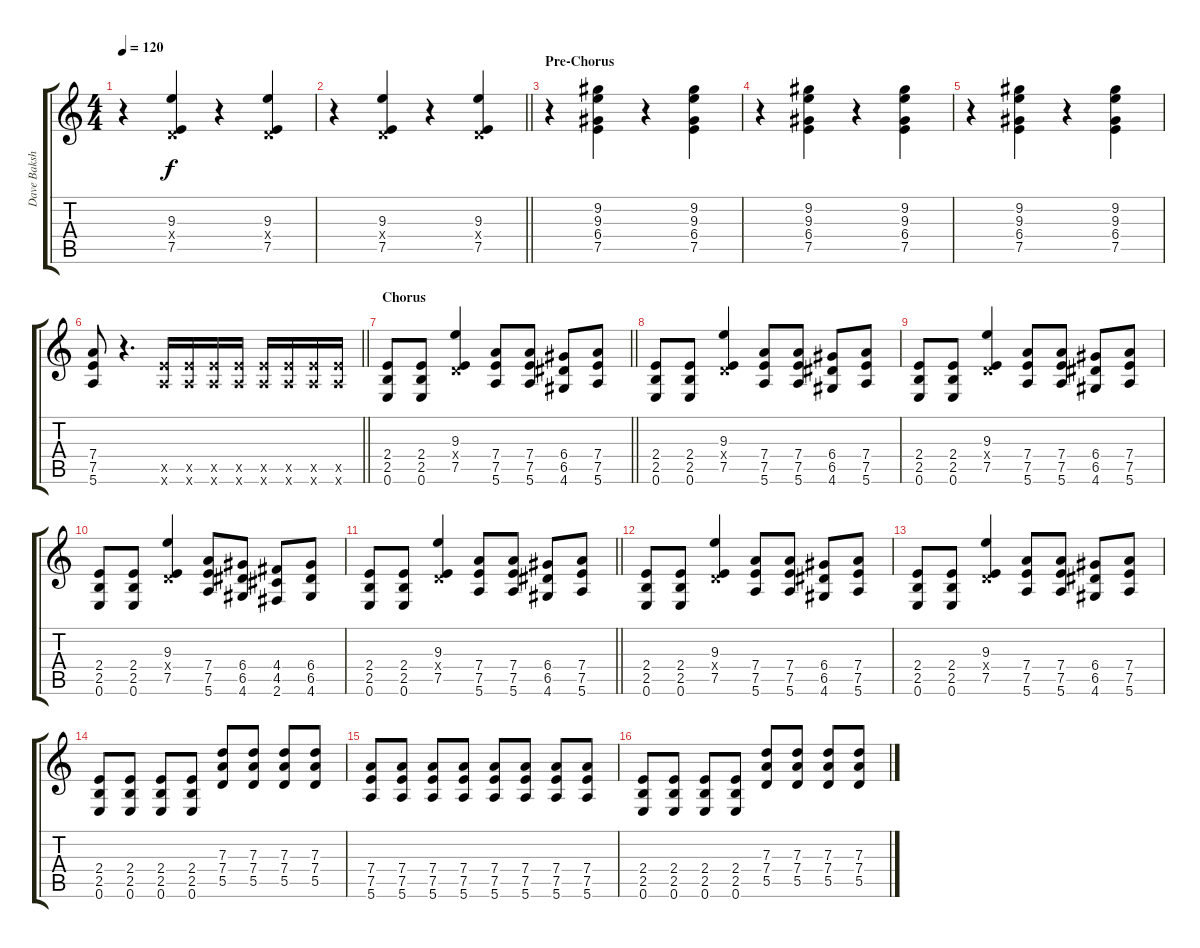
\track ("Dave Baksh" "Dave Baksh") {instrument electricguitarclean}
\staff {score tabs}
\tuning (E4 B3 G3 D3 A2 E2) {hide}
\ts (4 4)
\tempo 120
\clef g2
\ks c
r.4{dy f} (9.3 0.4{x} 7.5).4 r.4 (9.3 0.4{x} 7.5).4 |
\barLineRight lightlight
r.4 (9.3 0.4{x} 7.5).4 r.4 (9.3 0.4{x} 7.5).4 |
\section ("" "Pre-Chorus")
r.4 (9.2 9.3 6.4 7.5).4 r.4 (9.2 9.3 6.4 7.5).4 |
r.4 (9.2 9.3 6.4 7.5).4 r.4 (9.2 9.3 6.4 7.5).4 |
r.4 (9.2 9.3 6.4 7.5).4 r.4 (9.2 9.3 6.4 7.5).4 |
\barLineRight lightlight
(7.4 7.5 5.6).8 r.4{d} (7.5{x} 5.6{x}).16 (7.5{x} 5.6{x}).16 (7.5{x} 5.6{x}).16 (7.5{x} 5.6{x}).16 (7.5{x} 5.6{x}).16 (7.5{x} 5.6{x}).16 (7.5{x} 5.6{x}).16 (7.5{x} 5.6{x}).16 |
\section ("" "Chorus")
\barLineRight lightlight
(2.4 2.5 0.6).8 (2.4 2.5 0.6).8 (9.3 0.4{x} 7.5).4 (7.4 7.5 5.6).8 (7.4 7.5 5.6).8 (6.4 6.5 4.6).8 (7.4 7.5 5.6).8 |
(2.4 2.5 0.6).8 (2.4 2.5 0.6).8 (9.3 0.4{x} 7.5).4 (7.4 7.5 5.6).8 (7.4 7.5 5.6).8 (6.4 6.5 4.6).8 (7.4 7.5 5.6).8 |
(2.4 2.5 0.6).8 (2.4 2.5 0.6).8 (9.3 0.4{x} 7.5).4 (7.4 7.5 5.6).8 (7.4 7.5 5.6).8 (6.4 6.5 4.6).8 (7.4 7.5 5.6).8 |
(2.4 2.5 0.6).8 (2.4 2.5 0.6).8 (9.3 0.4{x} 7.5).4 (7.4 7.5 5.6).8 (6.4 6.5 4.6).8 (4.4 4.5 2.6).8 (6.4 6.5 4.6).8 |
\barLineRight lightlight
(2.4 2.5 0.6).8 (2.4 2.5 0.6).8 (9.3 0.4{x} 7.5).4 (7.4 7.5 5.6).8 (7.4 7.5 5.6).8 (6.4 6.5 4.6).8 (7.4 7.5 5.6).8 |
(2.4 2.5 0.6).8 (2.4 2.5 0.6).8 (9.3 0.4{x} 7.5).4 (7.4 7.5 5.6).8 (7.4 7.5 5.6).8 (6.4 6.5 4.6).8 (7.4 7.5 5.6).8 |
(2.4 2.5 0.6).8 (2.4 2.5 0.6).8 (9.3 0.4{x} 7.5).4 (7.4 7.5 5.6).8 (7.4 7.5 5.6).8 (6.4 6.5 4.6).8 (7.4 7.5 5.6).8 |
(2.4 2.5 0.6).8 (2.4 2.5 0.6).8 (2.4 2.5 0.6).8 (2.4 2.5 0.6).8 (7.3 7.4 5.5).8 (7.3 7.4 5.5).8 (7.3 7.4 5.5).8 (7.3 7.4 5.5).8 |
(7.4 7.5 5.6).8 (7.4 7.5 5.6).8 (7.4 7.5 5.6).8 (7.4 7.5 5.6).8 (7.4 7.5 5.6).8 (7.4 7.5 5.6).8 (7.4 7.5 5.6).8 (7.4 7.5 5.6).8 |
(2.4 2.5 0.6).8 (2.4 2.5 0.6).8 (2.4 2.5 0.6).8 (2.4 2.5 0.6).8 (7.3 7.4 5.5).8 (7.3 7.4 5.5).8 (7.3 7.4 5.5).8 (7.3 7.4 5.5).8
